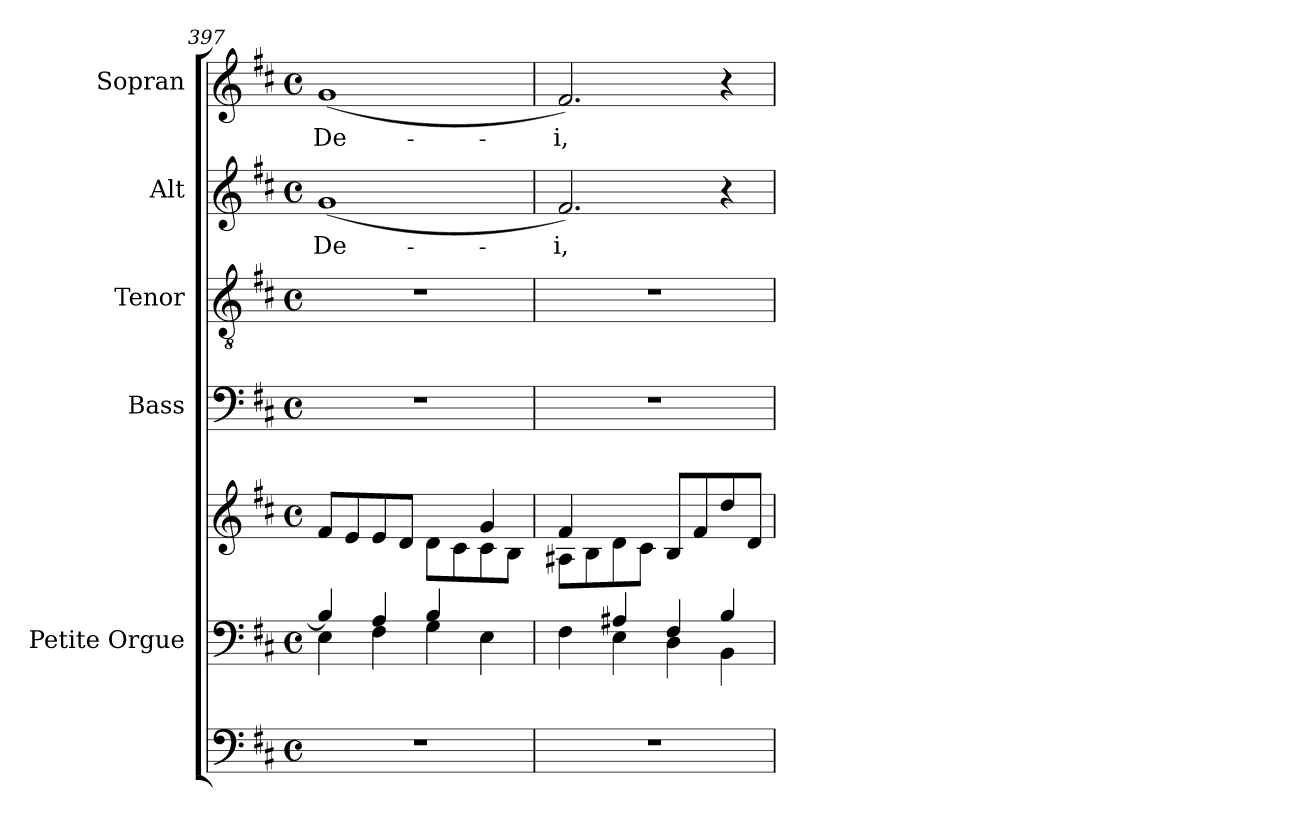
**kern	**kern	**kern	**kern	**kern	**kern	**text	**kern	**text
*part6	*part5	*part5	*part4	*part3	*part2	*part2	*part1	*part1
*staff7	*staff6	*staff5	*staff4	*staff3	*staff2	*staff2	*staff1	*staff1
*	*I"Petite Orgue	*	*I"Bass	*I"Tenor	*I"Alt	*	*I"Sopran	*
*	*I'Org. 1	*	*I'B.	*I'T.	*I'A.	*	*I'S.	*
*clefF4	*clefF4	*clefG2	*clefF4	*clefGv2	*clefG2	*	*clefG2	*
*k[f#c#]	*k[f#c#]	*k[f#c#]	*k[f#c#]	*k[f#c#]	*k[f#c#]	*	*k[f#c#]	*
*D:	*D:	*D:	*D:	*D:	*D:	*	*D:	*
*M4/4	*M4/4	*M4/4	*M4/4	*M4/4	*M4/4	*	*M4/4	*
*met(c)	*met(c)	*met(c)	*met(c)	*met(c)	*met(c)	*	*met(c)	*
=397	=397	=397	=397	=397	=397	=397	=397	=397
*	*^	*^	*	*	*	*	*	*
!	!	!	!	!	!	!	!	!LO:LY:b	!	!LO:LY:b
1r	4B/]	4E\	8f#/L	2ryy	1r	1r	(<1g	De-	(<1g	De-
.	.	.	8e/	.	.	.	.	.	.	.
.	4A/	4F#\	8e/	.	.	.	.	.	.	.
.	.	.	8d/J	.	.	.	.	.	.	.
.	4B/	4G\	4ryy	8d\L	.	.	.	.	.	.
.	.	.	.	8c#\	.	.	.	.	.	.
.	4ryy	4E\	4g/	8c#\	.	.	.	.	.	.
.	.	.	.	8B\J	.	.	.	.	.	.
=398	=398	=398	=398	=398	=398	=398	=398	=398	=398	=398
!	!	!	!	!	!	!	!	!LO:LY:b	!	!LO:LY:b
1r	4ryy	4F#\	4f#/	8A#X\L	1r	1r	2.f#/)	-i,	2.f#/)	-i,
.	.	.	.	8B\	.	.	.	.	.	.
.	4A#X/	4E\	4ryy	8d\	.	.	.	.	.	.
.	.	.	.	8c#\J	.	.	.	.	.	.
.	4F#/	4D\	8B/L	2ryy	.	.	.	.	.	.
.	.	.	8f#/	.	.	.	.	.	.	.
.	4B/	4BB\	8dd/	.	.	.	4r	.	4r	.
.	.	.	8d/J	.	.	.	.	.	.	.
*	*v	*v	*	*	*	*	*	*	*	*
*	*	*v	*v	*	*	*	*	*	*
=	=	=	=	=	=	=	=	=
*-	*-	*-	*-	*-	*-	*-	*-	*-
